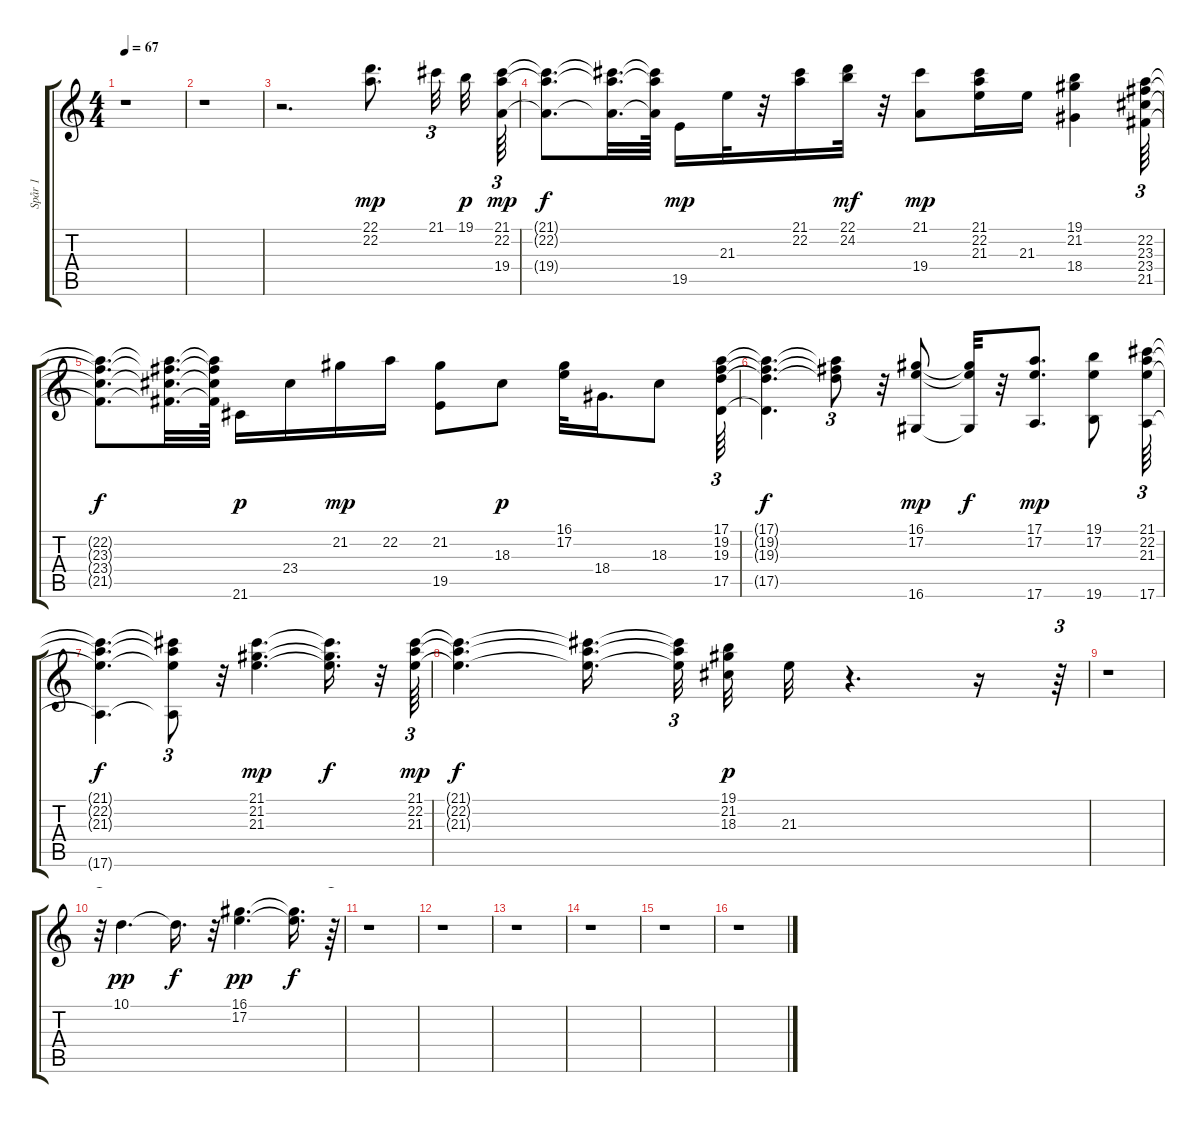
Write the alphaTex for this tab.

\track ("Spår 1" "Spår 1") {instrument electricpiano1}
\staff {score tabs}
\tuning (E4 B3 G3 D3 A2 E2) {hide}
\ts (4 4)
\tempo 67
\clef g2
\ks c
r.1{dy f} |
r.1 |
r.2{d} (22.1 22.2).8{d dy mp} 21.1.32{tu (3 2)} 19.1.32{dy p} (21.1 22.2 19.4).64{tu (3 2) dy mp} |
(21.1{t} 22.2{t} 19.4{t}).8{d dy f} (21.1{t} 22.2{t} 19.4{t}).32{d} (21.1{t} 22.2{t} 19.4{t}).64 19.5.16{dy mp} 21.3.32 r.32 (21.1 22.2).16 (22.1 24.2).32{dy mf} r.32 (21.1 19.4).8{dy mp} (21.1 22.2 21.3).16 21.3.16 (19.1 21.2 18.4).4 (22.2 23.3 23.4 21.5).64{tu (3 2)} |
(22.2{t} 23.3{t} 23.4{t} 21.5{t}).8{d dy f} (22.2{t} 23.3{t} 23.4{t} 21.5{t}).32{d} (22.2{t} 23.3{t} 23.4{t} 21.5{t}).64 21.6.16{dy p} 23.4.16 21.2.16{dy mp} 22.2.16 (21.2 19.5).8 18.3.8{dy p} (16.1 17.2).32 18.4.16{d} 18.3.8 (17.1 19.2 19.3 17.5).64{tu (3 2)} |
(17.1{t} 19.2{t} 19.3{t} 17.5{t}).4{d dy f} (17.1{t} 19.2{t} 19.3{t}).8{tu (3 2)} r.32 (16.1 17.2 16.6).8{dy mp} (16.1{t} 17.2{t} 16.6{t}).32{dy f} r.32 (17.1 17.2 17.6).8{d dy mp} (19.1 17.2 19.6).8 (21.1 22.2 21.3 17.6).64{tu (3 2)} |
(21.1{t} 22.2{t} 21.3{t} 17.6{t}).4{d dy f} (21.1{t} 22.2{t} 21.3{t} 17.6{t}).8{tu (3 2)} r.32 (21.1 21.2 21.3).4{d dy mp} (21.1{t} 21.2{t} 21.3{t}).16{d dy f} r.32 (21.1 22.2 21.3).64{tu (3 2) dy mp} |
(21.1{t} 22.2{t} 21.3{t}).4{d dy f} (21.1{t} 22.2{t} 21.3{t}).16{d} (21.1{t} 22.2{t} 21.3{t}).32{tu (3 2)} (19.1 21.2 18.3).32{dy p} 21.3.32 r.4{d} r.16 r.64{tu (3 2)} |
r.1 |
r.32{tu (3 2)} 10.1.4{d dy pp} 10.1{t}.16{d dy f} r.32 (16.1 17.2).4{d dy pp} (16.1{t} 17.2{t}).16{d dy f} r.64{tu (3 2)} |
r.1 |
r.1 |
r.1 |
r.1 |
r.1 |
r.1
